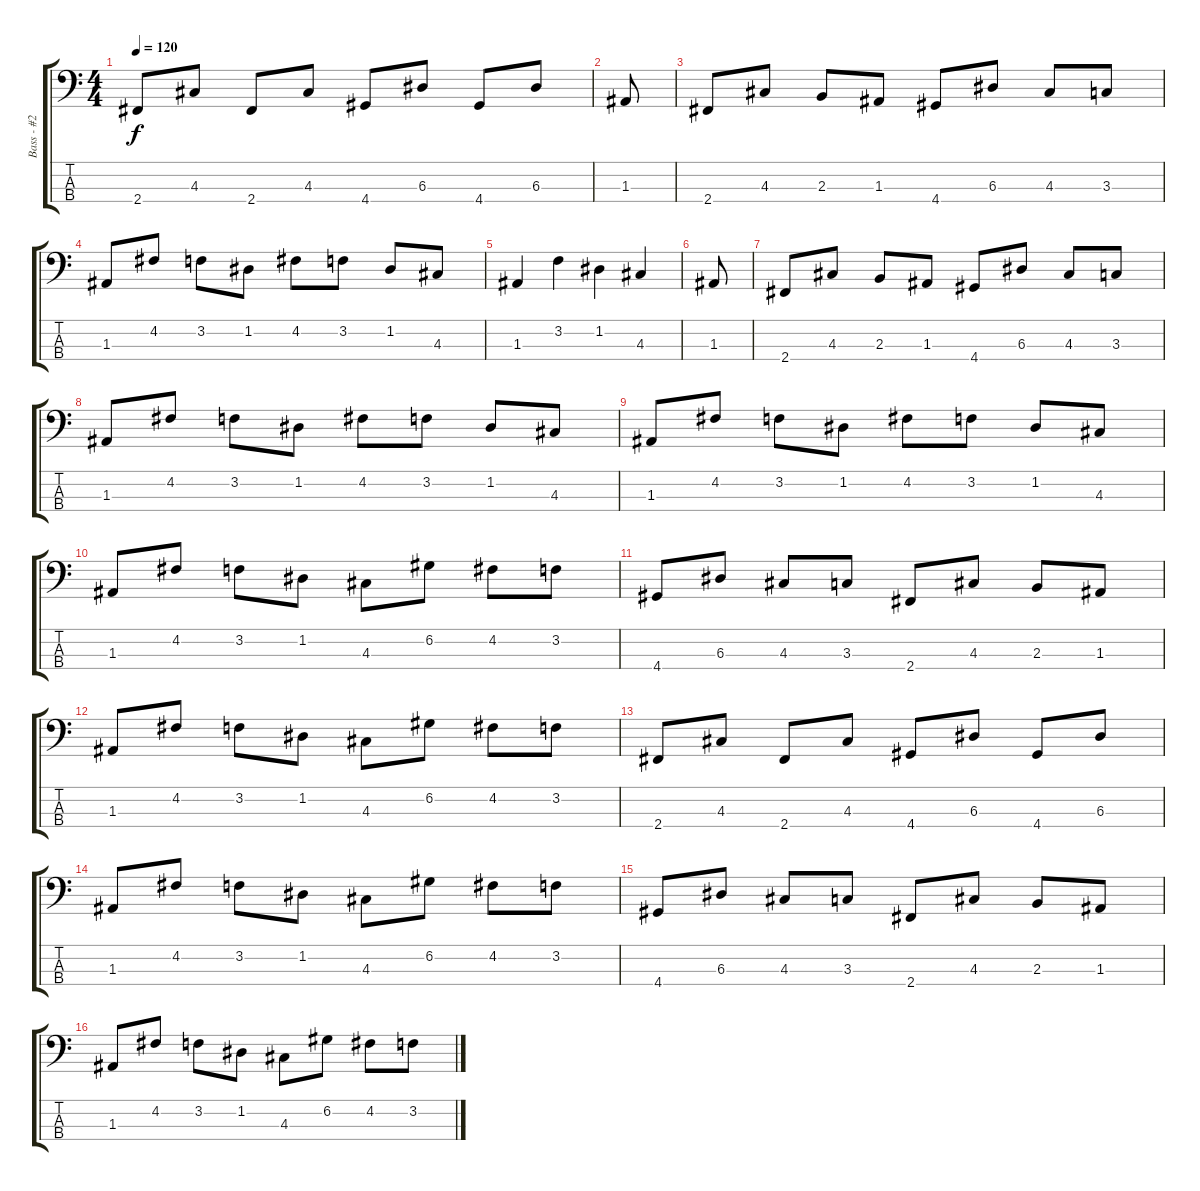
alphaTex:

\track ("Bass - #2" "Bass - #2") {instrument slapbass1}
\staff {score tabs}
\tuning (G2 D2 A1 E1) {hide}
\ts (4 4)
\tempo 120
\clef f4
\ks c
2.4.8{dy f} 4.3.8 2.4.8 4.3.8 4.4.8 6.3.8 4.4.8 6.3.8 |
1.3.8 |
2.4.8 4.3.8 2.3.8 1.3.8 4.4.8 6.3.8 4.3.8 3.3.8 |
1.3.8 4.2.8 3.2.8 1.2.8 4.2.8 3.2.8 1.2.8 4.3.8 |
1.3.4 3.2.4 1.2.4 4.3.4 |
1.3.8 |
2.4.8 4.3.8 2.3.8 1.3.8 4.4.8 6.3.8 4.3.8 3.3.8 |
1.3.8 4.2.8 3.2.8 1.2.8 4.2.8 3.2.8 1.2.8 4.3.8 |
1.3.8 4.2.8 3.2.8 1.2.8 4.2.8 3.2.8 1.2.8 4.3.8 |
1.3.8 4.2.8 3.2.8 1.2.8 4.3.8 6.2.8 4.2.8 3.2.8 |
4.4.8 6.3.8 4.3.8 3.3.8 2.4.8 4.3.8 2.3.8 1.3.8 |
1.3.8 4.2.8 3.2.8 1.2.8 4.3.8 6.2.8 4.2.8 3.2.8 |
2.4.8 4.3.8 2.4.8 4.3.8 4.4.8 6.3.8 4.4.8 6.3.8 |
1.3.8 4.2.8 3.2.8 1.2.8 4.3.8 6.2.8 4.2.8 3.2.8 |
4.4.8 6.3.8 4.3.8 3.3.8 2.4.8 4.3.8 2.3.8 1.3.8 |
1.3.8 4.2.8 3.2.8 1.2.8 4.3.8 6.2.8 4.2.8 3.2.8
